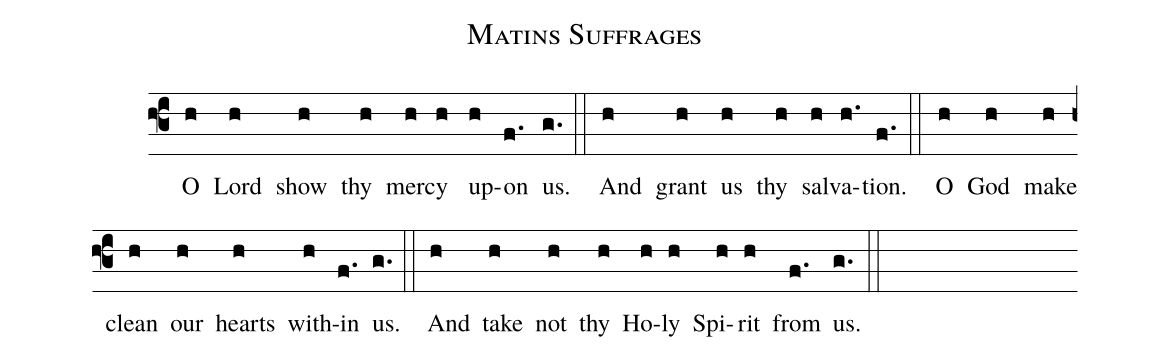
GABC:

name: Matins Suffrages;
%%
(f3)
℣ O(h) Lord(h) show(h) thy(h) mer(h)cy(h) up(h)on(f.) us.(g.) (::)
℟ And(h) grant(h) us(h) thy(h) sal(h)va(h.)tion.(f.) (::)
℣ O(h) God(h) make(h) clean(h) our(h) hearts(h) with(h)in(f.) us.(g.) (::)
℟ And(h) take(h) not(h) thy(h) Ho(h)ly(h) Spi(h)rit(h) from(f.) us.(g.) (::)
